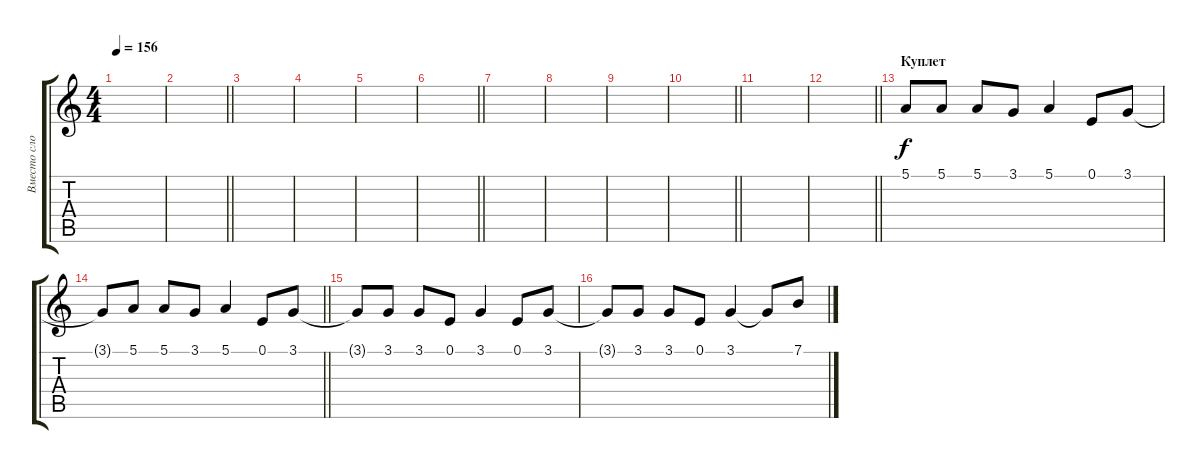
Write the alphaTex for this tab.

\track ("Вместо слов (для красоты)" "Вместо сло") {instrument fx7echoes}
\staff {score tabs}
\tuning (E4 B3 G3 D3 A2 E2) {hide}
\ts (4 4)
\tempo 156
\clef g2
\ks c
|
\barLineRight lightlight
|
|
|
|
\barLineRight lightlight
|
|
|
|
\barLineRight lightlight
|
|
\barLineRight lightlight
|
\section ("" "Куплет")
5.1.8 5.1.8 5.1.8 3.1.8 5.1.4 0.1.8 3.1.8 |
\barLineRight lightlight
3.1{t}.8 5.1.8 5.1.8 3.1.8 5.1.4 0.1.8 3.1.8 |
3.1{t}.8 3.1.8 3.1.8 0.1.8 3.1.4 0.1.8 3.1.8 |
3.1{t}.8 3.1.8 3.1.8 0.1.8 3.1.4 3.1{t}.8 7.1.8
